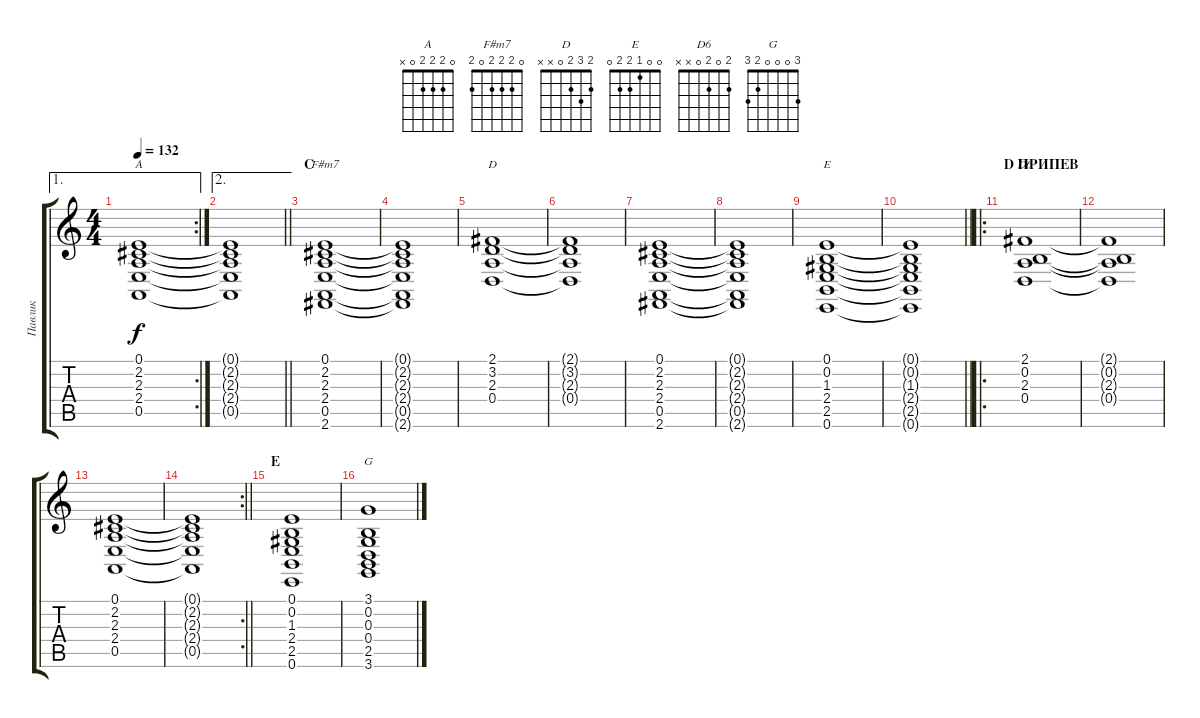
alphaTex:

\track ("Павлик" "Павлик") {instrument electricgrandpiano}
\staff {score tabs}
\tuning (E4 B3 G3 D3 A2 E2) {hide}
\chord ("A" 0 2 2 2 0 x)
\chord ("F#m7" 0 2 2 2 0 2)
\chord ("D" 2 3 2 0 x x)
\chord ("E" 0 0 1 2 2 0)
\chord ("D6" 2 0 2 0 x x)
\chord ("G" 3 0 0 0 2 3)
\ae 1
\rc 2
\ts (4 4)
\tempo 132
\clef g2
\ks c
(0.1{t} 2.2{t} 2.3{t} 2.4{t} 0.5{t}).1{ch "A" dy f} |
\ae 2
\barLineRight lightlight
(0.1{t} 2.2{t} 2.3{t} 2.4{t} 0.5{t}).1 |
\section ("" "С")
(0.1 2.2 2.3 2.4 0.5 2.6).1{ch "F#m7"} |
(0.1{t} 2.2{t} 2.3{t} 2.4{t} 0.5{t} 2.6{t}).1 |
(2.1 3.2 2.3 0.4).1{ch "D"} |
(2.1{t} 3.2{t} 2.3{t} 0.4{t}).1 |
(0.1 2.2 2.3 2.4 0.5 2.6).1 |
(0.1{t} 2.2{t} 2.3{t} 2.4{t} 0.5{t} 2.6{t}).1 |
(0.1 0.2 1.3 2.4 2.5 0.6).1{ch "E"} |
\barLineRight lightlight
(0.1{t} 0.2{t} 1.3{t} 2.4{t} 2.5{t} 0.6{t}).1 |
\ro
\section ("" "D ПРИПЕВ")
(2.1 0.2 2.3 0.4).1{ch "D6"} |
(2.1{t} 0.2{t} 2.3{t} 0.4{t}).1 |
(0.1 2.2 2.3 2.4 0.5).1 |
\rc 2
\barLineRight lightlight
(0.1{t} 2.2{t} 2.3{t} 2.4{t} 0.5{t}).1 |
\section ("" "E")
(0.1 0.2 1.3 2.4 2.5 0.6).1 |
(3.1 0.2 0.3 0.4 2.5 3.6).1{ch "G"}
